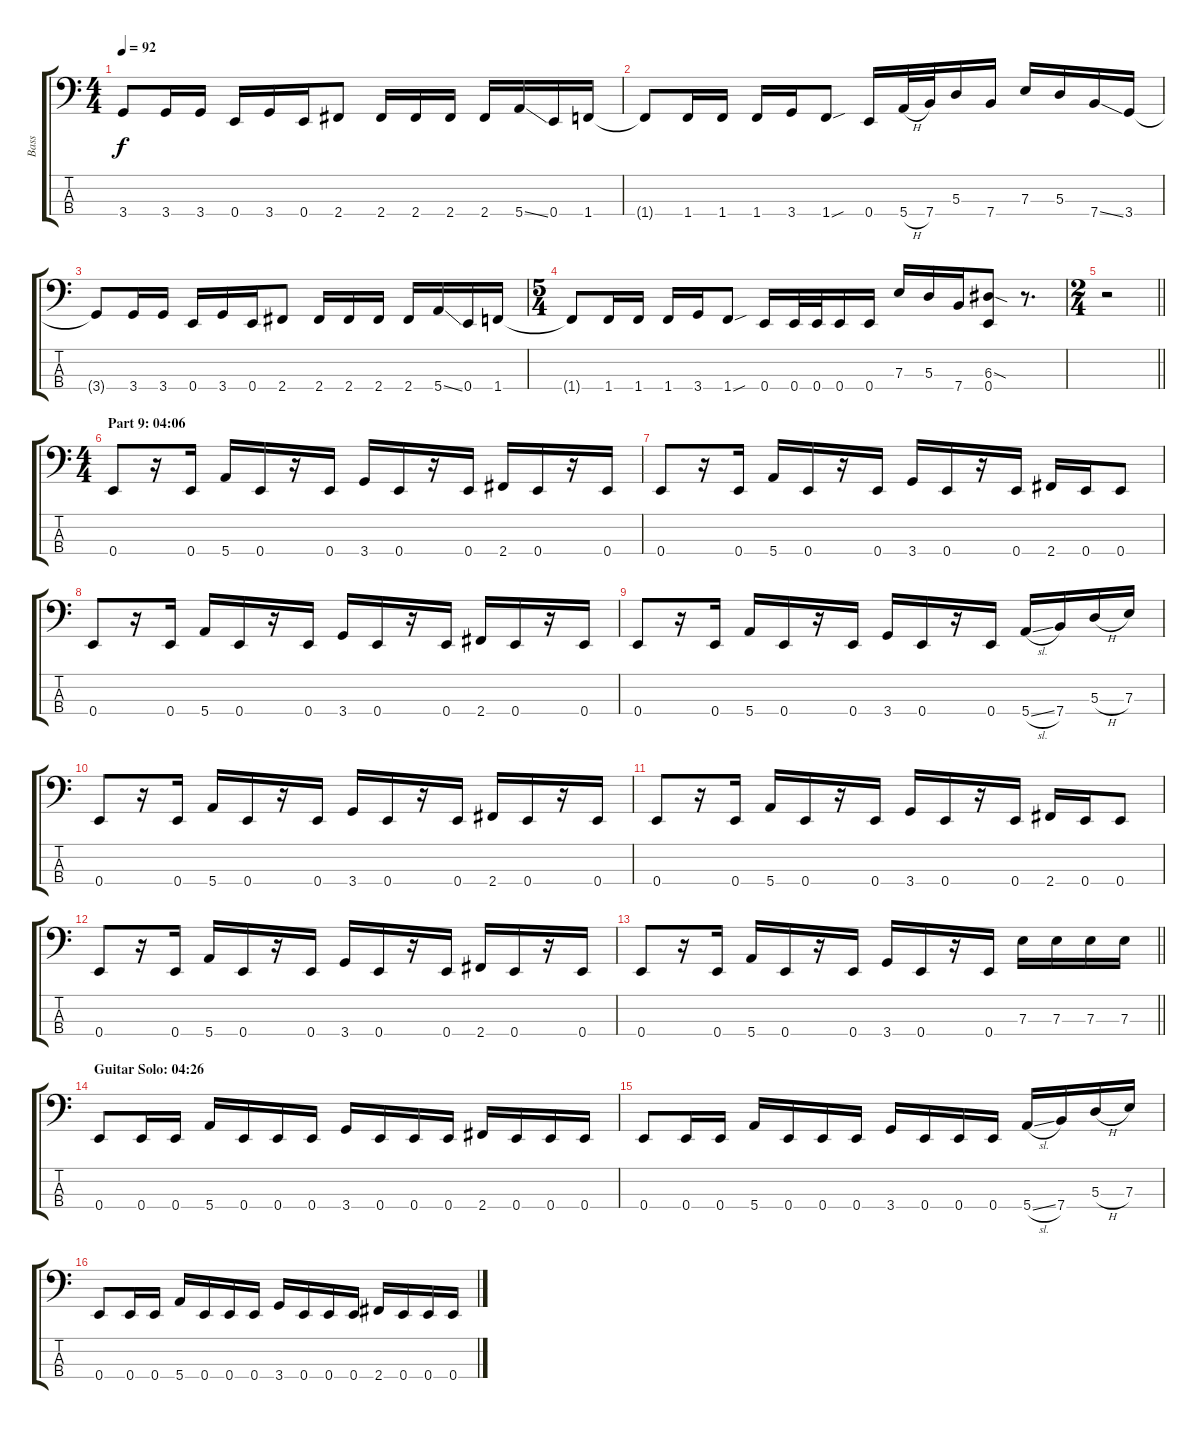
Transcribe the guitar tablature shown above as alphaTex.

\track ("Bass" "Bass") {instrument electricbassfinger}
\staff {score tabs}
\tuning (G2 D2 A1 E1) {hide}
\ts (4 4)
\tempo 92
\clef f4
\ks c
3.4{t}.8{dy f} 3.4.16 3.4.16 0.4.16 3.4.16 0.4.16 2.4.8 2.4.16 2.4.16 2.4.16 2.4.16 5.4{ss}.16 0.4.16 1.4.16 |
1.4{t}.8 1.4.16 1.4.16 1.4.16 3.4.16 1.4{sou}.8 0.4.16 5.4{h}.32 7.4.32 5.3.16 7.4.16 7.3.16 5.3.16 7.4{ss}.16 3.4.16 |
3.4{t}.8 3.4.16 3.4.16 0.4.16 3.4.16 0.4.16 2.4.8 2.4.16 2.4.16 2.4.16 2.4.16 5.4{ss}.16 0.4.16 1.4.16 |
\ts (5 4)
1.4{t}.8 1.4.16 1.4.16 1.4.16 3.4.16 1.4{sou}.8 0.4.16 0.4.32 0.4.32 0.4.16 0.4.16 7.3.16 5.3.16 7.4.16 (6.3{sod} 0.4).8 r.8{d} |
\ts (2 4)
\barLineRight lightlight
r.2 |
\ts (4 4)
\section ("" "Part 9: 04:06")
0.4.8 r.16 0.4.16 5.4.16 0.4.16 r.16 0.4.16 3.4.16 0.4.16 r.16 0.4.16 2.4.16 0.4.16 r.16 0.4.16 |
0.4.8 r.16 0.4.16 5.4.16 0.4.16 r.16 0.4.16 3.4.16 0.4.16 r.16 0.4.16 2.4.16 0.4.16 0.4.8 |
0.4.8 r.16 0.4.16 5.4.16 0.4.16 r.16 0.4.16 3.4.16 0.4.16 r.16 0.4.16 2.4.16 0.4.16 r.16 0.4.16 |
0.4.8 r.16 0.4.16 5.4.16 0.4.16 r.16 0.4.16 3.4.16 0.4.16 r.16 0.4.16 5.4{sl}.16 7.4.16 5.3{h}.16 7.3.16 |
0.4.8 r.16 0.4.16 5.4.16 0.4.16 r.16 0.4.16 3.4.16 0.4.16 r.16 0.4.16 2.4.16 0.4.16 r.16 0.4.16 |
0.4.8 r.16 0.4.16 5.4.16 0.4.16 r.16 0.4.16 3.4.16 0.4.16 r.16 0.4.16 2.4.16 0.4.16 0.4.8 |
0.4.8 r.16 0.4.16 5.4.16 0.4.16 r.16 0.4.16 3.4.16 0.4.16 r.16 0.4.16 2.4.16 0.4.16 r.16 0.4.16 |
\barLineRight lightlight
0.4.8 r.16 0.4.16 5.4.16 0.4.16 r.16 0.4.16 3.4.16 0.4.16 r.16 0.4.16 7.3.16 7.3.16 7.3.16 7.3.16 |
\section ("" "Guitar Solo: 04:26")
0.4.8 0.4.16 0.4.16 5.4.16 0.4.16 0.4.16 0.4.16 3.4.16 0.4.16 0.4.16 0.4.16 2.4.16 0.4.16 0.4.16 0.4.16 |
0.4.8 0.4.16 0.4.16 5.4.16 0.4.16 0.4.16 0.4.16 3.4.16 0.4.16 0.4.16 0.4.16 5.4{sl}.16 7.4.16 5.3{h}.16 7.3.16 |
0.4.8 0.4.16 0.4.16 5.4.16 0.4.16 0.4.16 0.4.16 3.4.16 0.4.16 0.4.16 0.4.16 2.4.16 0.4.16 0.4.16 0.4.16
